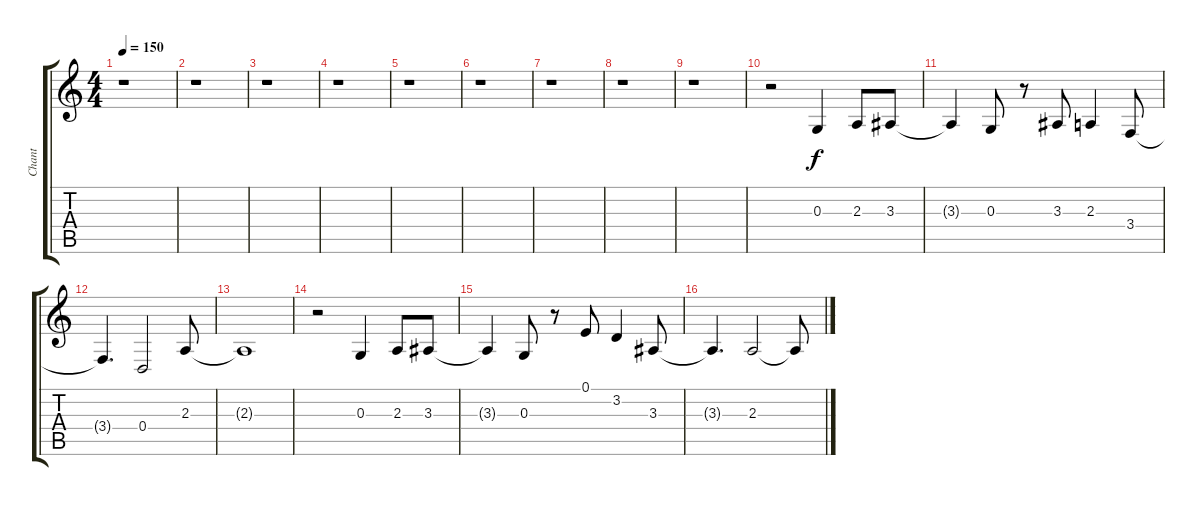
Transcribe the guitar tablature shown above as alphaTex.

\track ("Chant" "Chant") {instrument sitar}
\staff {score tabs}
\tuning (E4 B3 G3 D3 A2 E2) {hide}
\ts (4 4)
\tempo 150
\clef g2
\ks c
r.1{dy f} |
r.1 |
r.1 |
r.1 |
r.1 |
r.1 |
r.1 |
r.1 |
r.1 |
r.2 0.3.4 2.3.8 3.3.8 |
3.3{t}.4 0.3.8 r.8 3.3.8 2.3.4 3.4.8 |
3.4{t}.4{d} 0.4.2 2.3.8 |
2.3{t}.1 |
r.2 0.3.4 2.3.8 3.3.8 |
3.3{t}.4 0.3.8 r.8 0.1.8 3.2.4 3.3.8 |
3.3{t}.4{d} 2.3.2 2.3{t}.8
